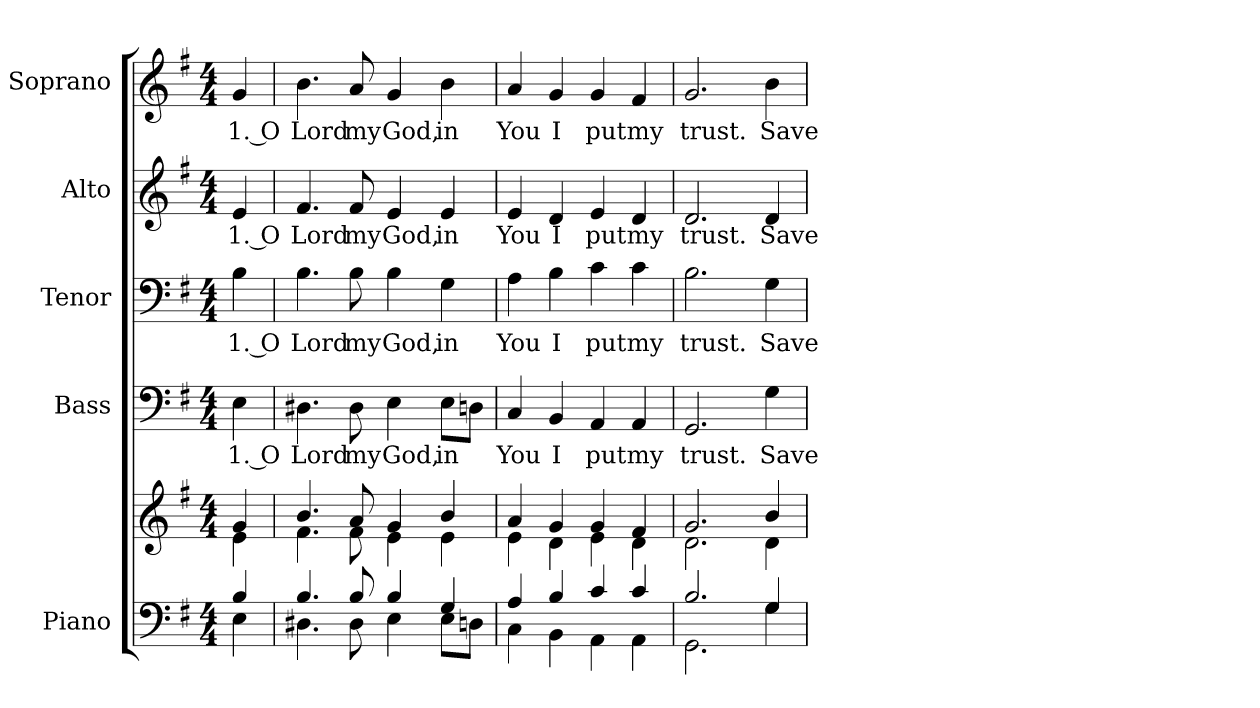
**kern	**kern	**kern	**text	**kern	**text	**kern	**text	**kern	**text
*part5	*part5	*part4	*part4	*part3	*part3	*part2	*part2	*part1	*part1
*staff6	*staff5	*staff4	*staff4	*staff3	*staff3	*staff2	*staff2	*staff1	*staff1
*I"Piano	*	*I"Bass	*	*I"Tenor	*	*I"Alto	*	*I"Soprano	*
*I'Pno.	*	*I'B.	*	*I'T.	*	*I'A.	*	*I'S.	*
!!LO:PB:g=z
*clefF4	*clefG2	*clefF4	*	*clefF4	*	*clefG2	*	*clefG2	*
*k[f#]	*k[f#]	*k[f#]	*	*k[f#]	*	*k[f#]	*	*k[f#]	*
*G:	*G:	*G:	*	*G:	*	*G:	*	*G:	*
*M4/4	*M4/4	*M4/4	*	*M4/4	*	*M4/4	*	*M4/4	*
*MM135	*MM135	*MM135	*	*MM135	*	*MM135	*	*MM135	*
=	=	=	=	=	=	=	=	=	=
*^	*^	*	*	*	*	*	*	*	*
!	!	!	!	!	!LO:LY:b:color=#000000	!	!	!	!	!	!
!	!	!	!	!	!	!	!LO:LY:b:color=#000000	!	!	!	!
!	!	!	!	!	!	!	!	!	!LO:LY:b:color=#000000	!	!
!	!	!	!	!	!	!	!	!	!	!	!LO:LY:b:color=#000000
4Bi/	4Ei\	4gi/	4ei\	4Ei\	1. O	4Bi\	1. O	4ei/	1. O	4gi/	1. O
=1	=1	=1	=1	=1	=1	=1	=1	=1	=1	=1	=1
!	!	!	!	!	!LO:LY:b:color=#000000	!	!	!	!	!	!
!	!	!	!	!	!	!	!LO:LY:b:color=#000000	!	!	!	!
!	!	!	!	!	!	!	!	!	!LO:LY:b:color=#000000	!	!
!	!	!	!	!	!	!	!	!	!	!	!LO:LY:b:color=#000000
4.Bi/	4.D#Xi\	4.bi/	4.f#i\	4.D#Xi\	Lord	4.Bi\	Lord	4.f#i/	Lord	4.bi\	Lord
!	!	!	!	!	!LO:LY:b:color=#000000	!	!	!	!	!	!
!	!	!	!	!	!	!	!LO:LY:b:color=#000000	!	!	!	!
!	!	!	!	!	!	!	!	!	!LO:LY:b:color=#000000	!	!
!	!	!	!	!	!	!	!	!	!	!	!LO:LY:b:color=#000000
8Bi/	8D#i\	8ai/	8f#i\	8D#i\	my	8Bi\	my	8f#i/	my	8ai/	my
!	!	!	!	!	!LO:LY:b:color=#000000	!	!	!	!	!	!
!	!	!	!	!	!	!	!LO:LY:b:color=#000000	!	!	!	!
!	!	!	!	!	!	!	!	!	!LO:LY:b:color=#000000	!	!
!	!	!	!	!	!	!	!	!	!	!	!LO:LY:b:color=#000000
4Bi/	4Ei\	4gi/	4ei\	4Ei\	God,	4Bi\	God,	4ei/	God,	4gi/	God,
!	!	!	!	!	!LO:LY:b:color=#000000	!	!	!	!	!	!
!	!	!	!	!	!	!	!LO:LY:b:color=#000000	!	!	!	!
!	!	!	!	!	!	!	!	!	!LO:LY:b:color=#000000	!	!
!	!	!	!	!	!	!	!	!	!	!	!LO:LY:b:color=#000000
4Gi/	8Ei\L	4bi/	4ei\	8Ei\L	in	4Gi\	in	4ei/	in	4bi\	in
.	8Dni\J	.	.	8Dni\J	.	.	.	.	.	.	.
=2	=2	=2	=2	=2	=2	=2	=2	=2	=2	=2	=2
!	!	!	!	!	!LO:LY:b:color=#000000	!	!	!	!	!	!
!	!	!	!	!	!	!	!LO:LY:b:color=#000000	!	!	!	!
!	!	!	!	!	!	!	!	!	!LO:LY:b:color=#000000	!	!
!	!	!	!	!	!	!	!	!	!	!	!LO:LY:b:color=#000000
4Ai/	4Ci\	4ai/	4ei\	4Ci/	You	4Ai\	You	4ei/	You	4ai/	You
!	!	!	!	!	!LO:LY:b:color=#000000	!	!	!	!	!	!
!	!	!	!	!	!	!	!LO:LY:b:color=#000000	!	!	!	!
!	!	!	!	!	!	!	!	!	!LO:LY:b:color=#000000	!	!
!	!	!	!	!	!	!	!	!	!	!	!LO:LY:b:color=#000000
4Bi/	4BBi\	4gi/	4di\	4BBi/	I	4Bi\	I	4di/	I	4gi/	I
!	!	!	!	!	!LO:LY:b:color=#000000	!	!	!	!	!	!
!	!	!	!	!	!	!	!LO:LY:b:color=#000000	!	!	!	!
!	!	!	!	!	!	!	!	!	!LO:LY:b:color=#000000	!	!
!	!	!	!	!	!	!	!	!	!	!	!LO:LY:b:color=#000000
4ci/	4AAi\	4gi/	4ei\	4AAi/	put	4ci\	put	4ei/	put	4gi/	put
!	!	!	!	!	!LO:LY:b:color=#000000	!	!	!	!	!	!
!	!	!	!	!	!	!	!LO:LY:b:color=#000000	!	!	!	!
!	!	!	!	!	!	!	!	!	!LO:LY:b:color=#000000	!	!
!	!	!	!	!	!	!	!	!	!	!	!LO:LY:b:color=#000000
4ci/	4AAi\	4f#i/	4di\	4AAi/	my	4ci\	my	4di/	my	4f#i/	my
!!LO:PB:g=z
=3	=3	=3	=3	=3	=3	=3	=3	=3	=3	=3	=3
!	!	!	!	!	!LO:LY:b:color=#000000	!	!	!	!	!	!
!	!	!	!	!	!	!	!LO:LY:b:color=#000000	!	!	!	!
!	!	!	!	!	!	!	!	!	!LO:LY:b:color=#000000	!	!
!	!	!	!	!	!	!	!	!	!	!	!LO:LY:b:color=#000000
2.Bi/	2.GGi\	2.gi/	2.di\	2.GGi/	trust.	2.Bi\	trust.	2.di/	trust.	2.gi/	trust.
!	!	!	!	!	!LO:LY:b:color=#000000	!	!	!	!	!	!
!	!	!	!	!	!	!	!LO:LY:b:color=#000000	!	!	!	!
!	!	!	!	!	!	!	!	!	!LO:LY:b:color=#000000	!	!
!	!	!	!	!	!	!	!	!	!	!	!LO:LY:b:color=#000000
4Gi/	4Gi\	4bi/	4di\	4Gi\	Save	4Gi\	Save	4di/	Save	4bi\	Save
*v	*v	*	*	*	*	*	*	*	*	*	*
*	*v	*v	*	*	*	*	*	*	*	*
=	=	=	=	=	=	=	=	=	=
*-	*-	*-	*-	*-	*-	*-	*-	*-	*-
